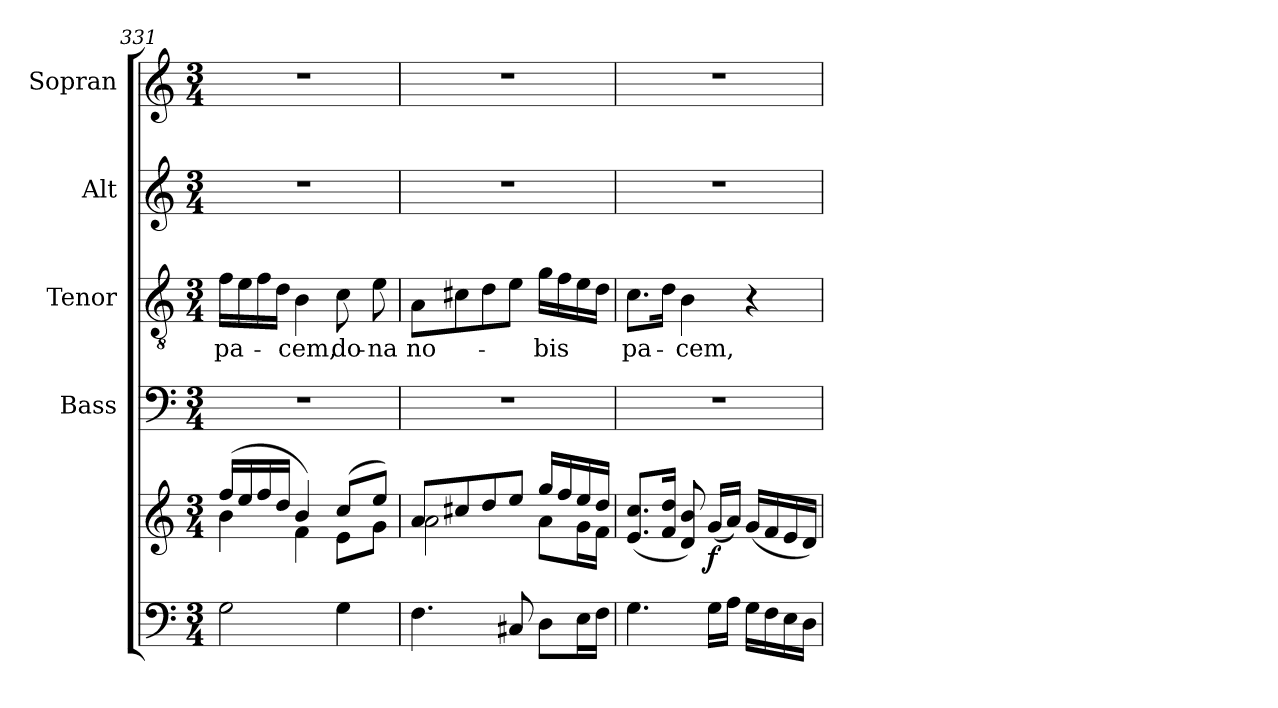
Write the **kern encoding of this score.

**kern	**kern	**dynam	**kern	**kern	**text	**kern	**kern
*part5	*part5	*part5	*part4	*part3	*part3	*part2	*part1
*staff6	*staff5	*staff5/6	*staff4	*staff3	*staff3	*staff2	*staff1
*	*	*	*I"Bass	*I"Tenor	*	*I"Alt	*I"Sopran
*	*	*	*I'B.	*I'T.	*	*I'A.	*I'S.
*clefF4	*clefG2	*	*clefF4	*clefGv2	*	*clefG2	*clefG2
*k[]	*k[]	*	*k[]	*k[]	*	*k[]	*k[]
*C:	*C:	*	*C:	*C:	*	*C:	*C:
*M3/4	*M3/4	*	*M3/4	*M3/4	*	*M3/4	*M3/4
=331	=331	=331	=331	=331	=331	=331	=331
*	*^	*	*	*	*	*	*
!	!	!	!	!	!	!LO:LY:b	!	!
2G\	(>16ff/LL	4b\	.	2.r	16f\LL	pa-	2.r	2.r
.	16ee/	.	.	.	16e\	.	.	.
.	16ff/	.	.	.	16f\	.	.	.
.	16dd/JJ	.	.	.	16d\JJ	.	.	.
!	!	!	!	!	!	!LO:LY:b	!	!
.	4b/)	4f\	.	.	4B\	-cem,	.	.
!	!	!	!	!	!	!LO:LY:b	!	!
4G\	(>8cc/L	8e\L	.	.	8c\	do-	.	.
!	!	!	!	!	!	!LO:LY:b	!	!
.	8ee/J)	8g\J	.	.	8e\	-na	.	.
!!LO:LB:g=z
=332	=332	=332	=332	=332	=332	=332	=332	=332
!	!	!	!	!	!	!LO:LY:b	!	!
4.F\	8a/L	2a\	.	2.r	8A\L	no-	2.r	2.r
.	8cc#X/	.	.	.	8c#X\	.	.	.
.	8dd/	.	.	.	8d\	.	.	.
8C#X/	8ee/J	.	.	.	8e\J	.	.	.
!	!	!	!	!	!	!LO:LY:b	!	!
8D\L	16gg/LL	8a\L	.	.	16g\LL	-bis	.	.
.	16ff/	.	.	.	16f\	.	.	.
16E\L	16ee/	16g\L	.	.	16e\	.	.	.
16F\JJ	16dd/JJ	16f\JJ	.	.	16d\JJ	.	.	.
=333	=333	=333	=333	=333	=333	=333	=333	=333
!	!	!	!	!	!	!LO:LY:b	!	!
*	*v	*v	*	*	*	*	*	*
4.G\	(<8.e/ 8.cc/L	.	2.r	8.c\L	pa-	2.r	2.r
.	16f/ 16dd/Jk	.	.	16d\Jk	.	.	.
!	!	!	!	!	!LO:LY:b	!	!
.	8d/ 8b/)	.	.	4B\	-cem,	.	.
!	!	!LO:DY:b	!	!	!	!	!
16G\LL	(<16g/LL	f	.	.	.	.	.
16A\JJ	16a/JJ)	.	.	.	.	.	.
16G\LL	(<16g/LL	.	.	4r	.	.	.
16F\	16f/	.	.	.	.	.	.
16E\	16e/	.	.	.	.	.	.
16D\JJ	16d/JJ)	.	.	.	.	.	.
=	=	=	=	=	=	=	=
*-	*-	*-	*-	*-	*-	*-	*-
